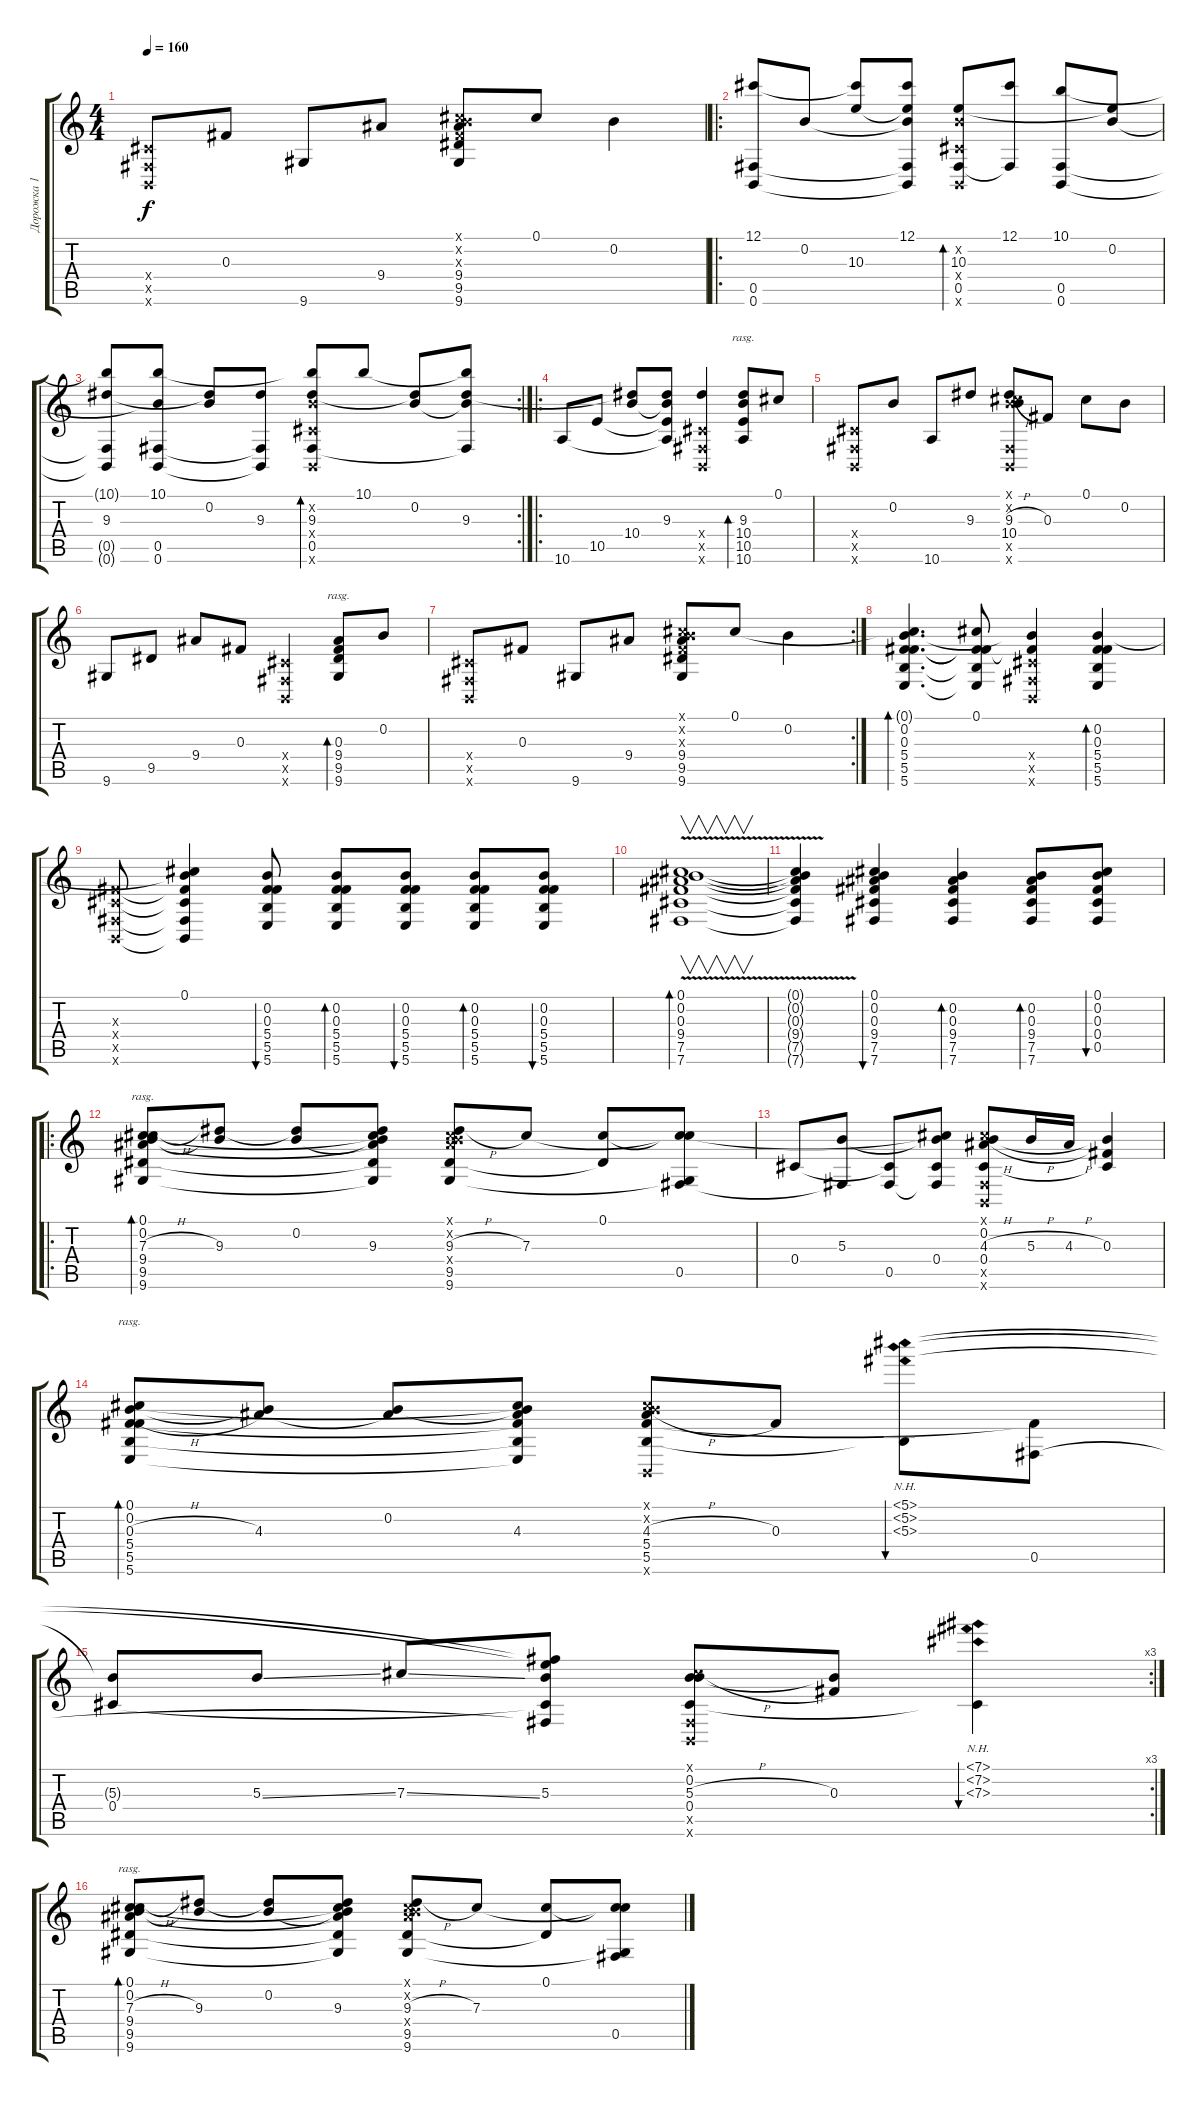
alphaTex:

\track ("Дорожка 1" "Дорожка 1") {instrument acousticguitarsteel}
\staff {score tabs}
\tuning (Db4 B3 Gb3 Db3 Gb2 B1) {hide}
\ts (4 4)
\tempo 160
\clef g2
\ks c
(0.4{x} 0.5{x} 0.6{x}).8{dy f} 0.3.8 9.6.8 9.4.8 (0.1{x} 0.2{x} 0.3{x} 9.4 9.5 9.6).8 0.1.8 0.2.4 |
\ro
(12.1 0.5 0.6).8 0.2.8 (12.1{t} 10.3).8 (12.1 0.2{t} 10.3{t} 0.5{t} 0.6{t}).8 (0.2{x} 10.3 0.4{x} 0.5 0.6{x}).8{bd 30} (12.1 0.5{t}).8 (10.1 0.5 0.6).8 (0.2 10.3{t}).8 |
\rc 2
(10.1{t} 9.3 0.5{t} 0.6{t}).8 (10.1 0.2{t} 0.5 0.6).8 (0.2 9.3{t}).8 (9.3 0.5{t} 0.6{t}).8 (10.1{t} 0.2{x} 9.3 0.4{x} 0.5 0.6{x}).8{bd 30} 10.1.8 (0.2 9.3{t}).8 (10.1{t} 0.2{t} 9.3 0.5{t}).8 |
\ro
10.6.8 10.5.8 (9.3{t} 10.4).8 (9.3 10.4{t} 10.5{t} 10.6{t}).8 (9.3{t} 0.4{x} 0.5{x} 0.6{x}).4 (9.3 10.4 10.5 10.6).8{bd 480 rasg ii} 0.1.8 |
(0.4{x} 0.5{x} 0.6{x}).8 0.2.8 10.6.8 9.3.8 (0.1{x} 0.2{x} 9.3{h} 10.4 0.5{x} 0.6{x}).8 0.3.8 0.1.8 0.2.8 |
9.6.8 9.5.8 9.4.8 0.3.8 (0.4{x} 0.5{x} 0.6{x}).4 (0.3 9.4 9.5 9.6).8{bd 480 rasg ii} 0.2.8 |
\rc 2
(0.4{x} 0.5{x} 0.6{x}).8 0.3.8 9.6.8 9.4.8 (0.1{x} 0.2{x} 0.3{x} 9.4 9.5 9.6).8 0.1.8 0.2.4 |
(0.1{t} 0.2 0.3 5.4 5.5 5.6).4{d bd 60} (0.1 0.3{t} 5.4{t} 5.5{t} 5.6{t}).8 (0.2{t} 0.3{t} 0.4{x} 0.5{x} 0.6{x}).4 (0.2 0.3 5.4 5.5 5.6).4{bd 60} |
(0.3{x} 0.4{x} 0.5{x} 0.6{x}).8 (0.1 0.2{t} 0.3{t} 0.4{t} 0.5{t} 0.6{t}).4 (0.2 0.3 5.4 5.5 5.6).8{bu 60} (0.2 0.3 5.4 5.5 5.6).8{bd 60} (0.2 0.3 5.4 5.5 5.6).8{bu 60} (0.2 0.3 5.4 5.5 5.6).8{bd 60} (0.2 0.3 5.4 5.5 5.6).8{bu 60} |
(0.1{v} 0.2 0.3 9.4{v} 7.5 7.6).1{v bd 60} |
(0.1{t} 0.2{t} 0.3{t} 9.4{t} 7.5{t} 7.6{t}).4 (0.1 0.2 0.3 9.4 7.5 7.6).4{bu 60} (0.2 0.3 9.4 7.5 7.6).4{bd 60} (0.2 0.3 9.4 7.5 7.6).8{bd 60} (0.1 0.2 0.3 0.4 0.5).8{bu 60} |
\ro
(0.1 0.2 7.3{h} 9.4 9.5 9.6).8{bd 120 rasg ii} (0.2{t} 9.3).8 (0.2 9.3{t}).8 (0.1{t} 0.2{t} 9.3 9.4{t} 9.5{t} 9.6{t}).8 (0.1{x} 0.2{x} 9.3{h} 9.4{x} 9.5 9.6).8 7.3.8 (0.1 9.5{t}).8 (0.1{t} 7.3{t} 0.5 9.6{t}).8 |
0.4.8 (5.3 0.5{t}).8 (0.4{t} 0.5).8 (0.1{t} 5.3{t} 0.4 0.5{t}).8 (0.1{x} 0.2 4.3{h} 0.4 0.5{x} 0.6{x}).8 5.3{h}.16 4.3{h}.16 (0.2{t} 0.3 0.4{t}).4 |
(0.1 0.2 0.3{h} 5.4 5.5 5.6).8{bd 120 rasg ii} (0.2{t} 4.3).8 (0.2 4.3{t}).8 (0.1{t} 0.2{t} 4.3 5.4{t} 5.5{t} 5.6{t}).8 (0.1{x} 0.2{x} 4.3{h} 5.4 5.5 0.6{x}).8 0.3.8 (5.1{nh} 5.2{nh} 5.3{nh} 5.5{t}).8{bu 30} (5.4{t} 0.5).8 |
\rc 3
(5.3{t} 0.4).8 5.3{ss}.8 7.3{ss}.8 (5.1{t} 5.2{t} 5.3 0.4{t} 0.5{t}).8 (0.1{x} 0.2 5.3{h} 0.4 0.5{x} 0.6{x}).8 (0.2{t} 0.3).8 (7.1{nh} 7.2{nh} 7.3{nh} 0.4{t}).4{bu 30} |
(0.1 0.2 7.3{h} 9.4 9.5 9.6).8{bd 120 rasg ii} (0.2{t} 9.3).8 (0.2 9.3{t}).8 (0.1{t} 0.2{t} 9.3 9.4{t} 9.5{t} 9.6{t}).8 (0.1{x} 0.2{x} 9.3{h} 9.4{x} 9.5 9.6).8 7.3.8 (0.1 9.5{t}).8 (0.1{t} 7.3{t} 0.5 9.6{t}).8
